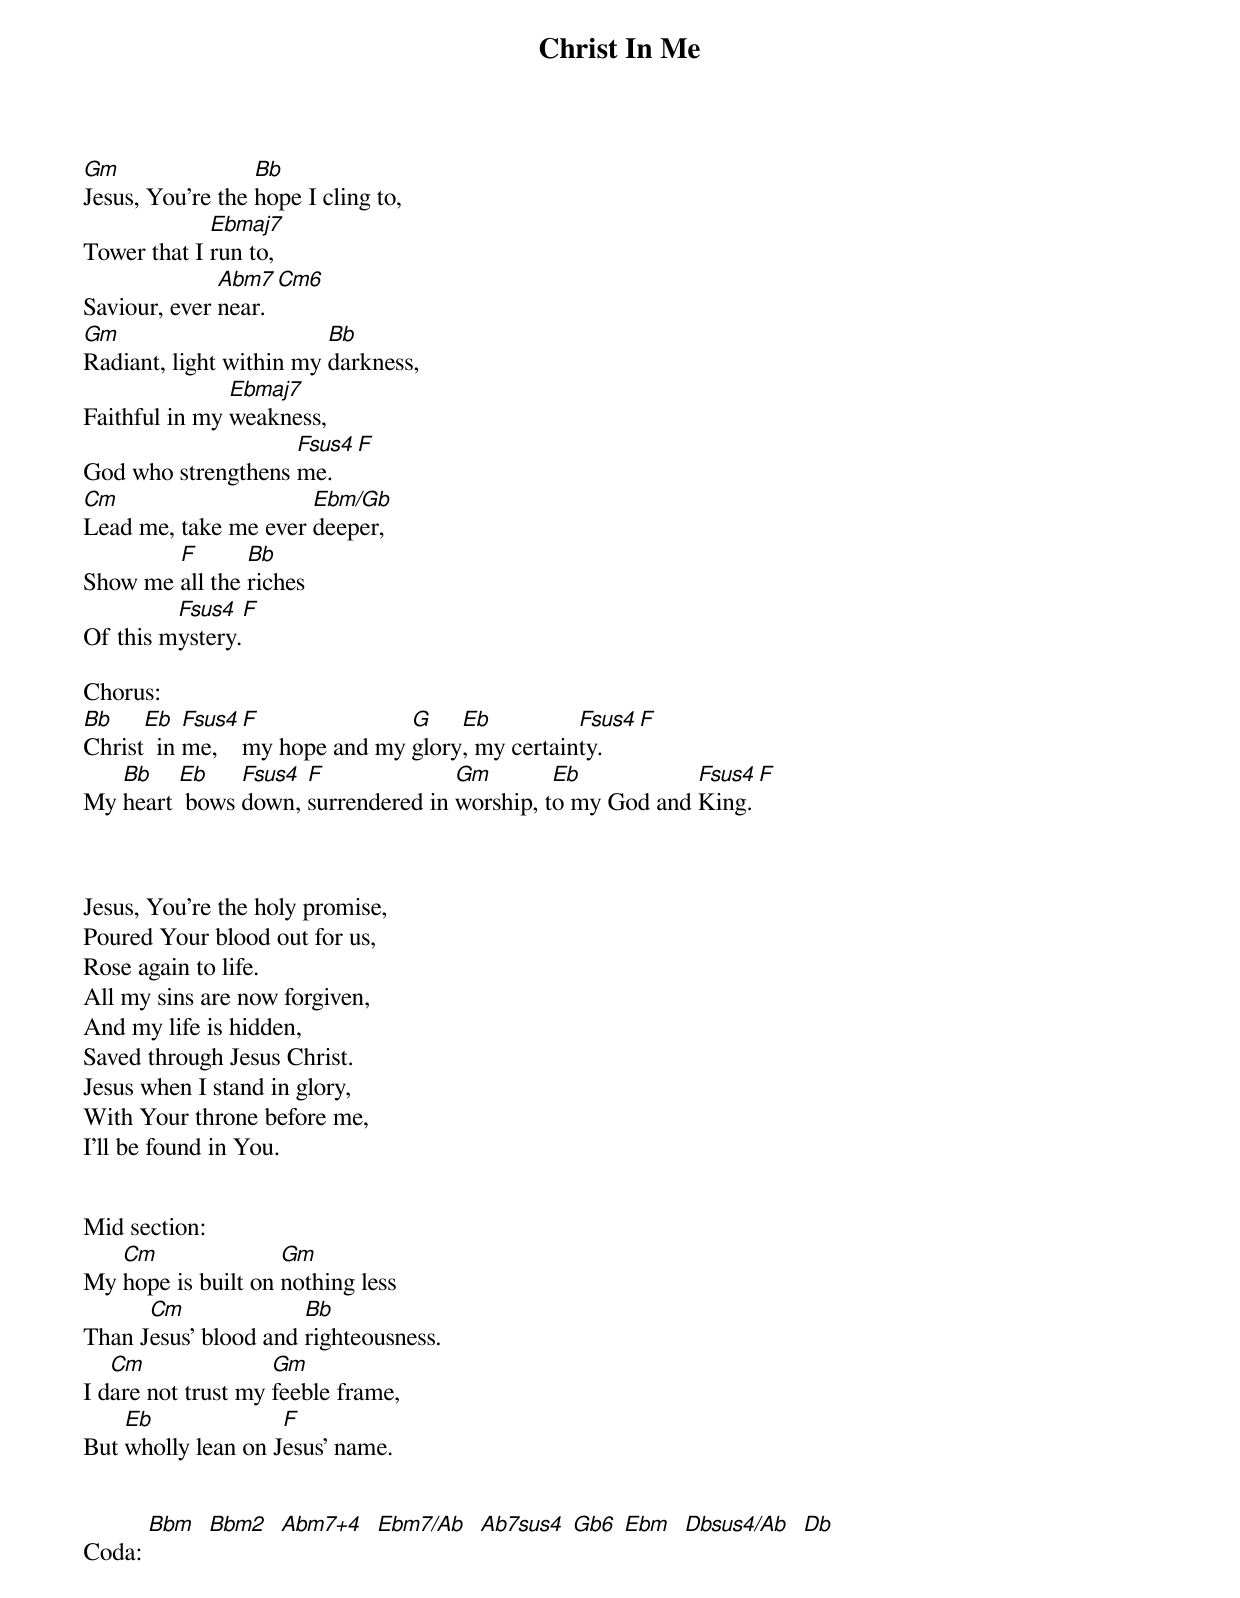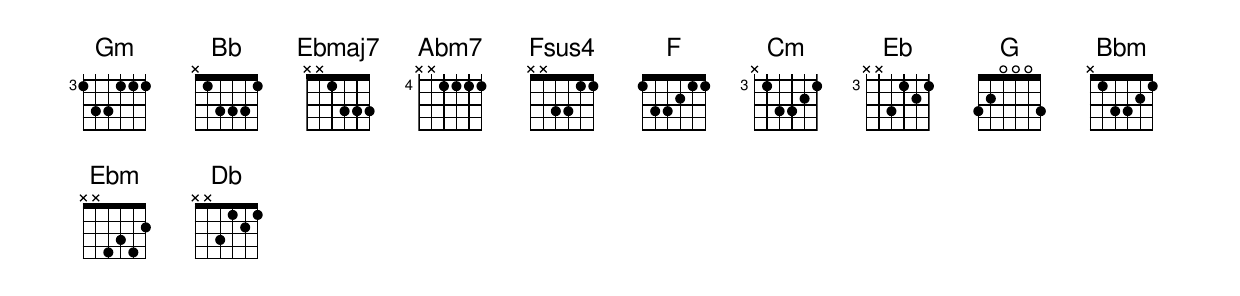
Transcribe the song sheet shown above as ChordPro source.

{title: Christ In Me }
{subtitle: }
[Gm]Jesus, You're the [Bb]hope I cling to,
Tower that I [Ebmaj7]run to,
Saviour, ever [Abm7]near. [Cm6]
[Gm]Radiant, light within my [Bb]darkness,
Faithful in my [Ebmaj7]weakness,
God who strengthens [Fsus4]me.[F]
[Cm]Lead me, take me ever [Ebm/Gb]deeper,
Show me [F]all the [Bb]riches
Of this m[Fsus4]ystery.[F]

Chorus:
[Bb]Christ[Eb]  in [Fsus4]me, [F]my hope and my [G]glory[Eb], my certain[Fsus4]ty. [F]
My [Bb]heart [Eb] bows [Fsus4]down, [F]surrendered in [Gm]worship, t[Eb]o my God and [Fsus4]King.[F]



Jesus, You're the holy promise,
Poured Your blood out for us,
Rose again to life.
All my sins are now forgiven,
And my life is hidden,
Saved through Jesus Christ.
Jesus when I stand in glory,
With Your throne before me,
I'll be found in You.


Mid section:
My [Cm]hope is built on [Gm]nothing less
Than J[Cm]esus' blood and [Bb]righteousness.
I d[Cm]are not trust my [Gm]feeble frame,
But [Eb]wholly lean on J[F]esus' name.


Coda: [Bbm]  [Bbm2]  [Abm7+4]  [Ebm7/Ab]  [Ab7sus4] [Gb6] [Ebm]  [Dbsus4/Ab]  [Db]
